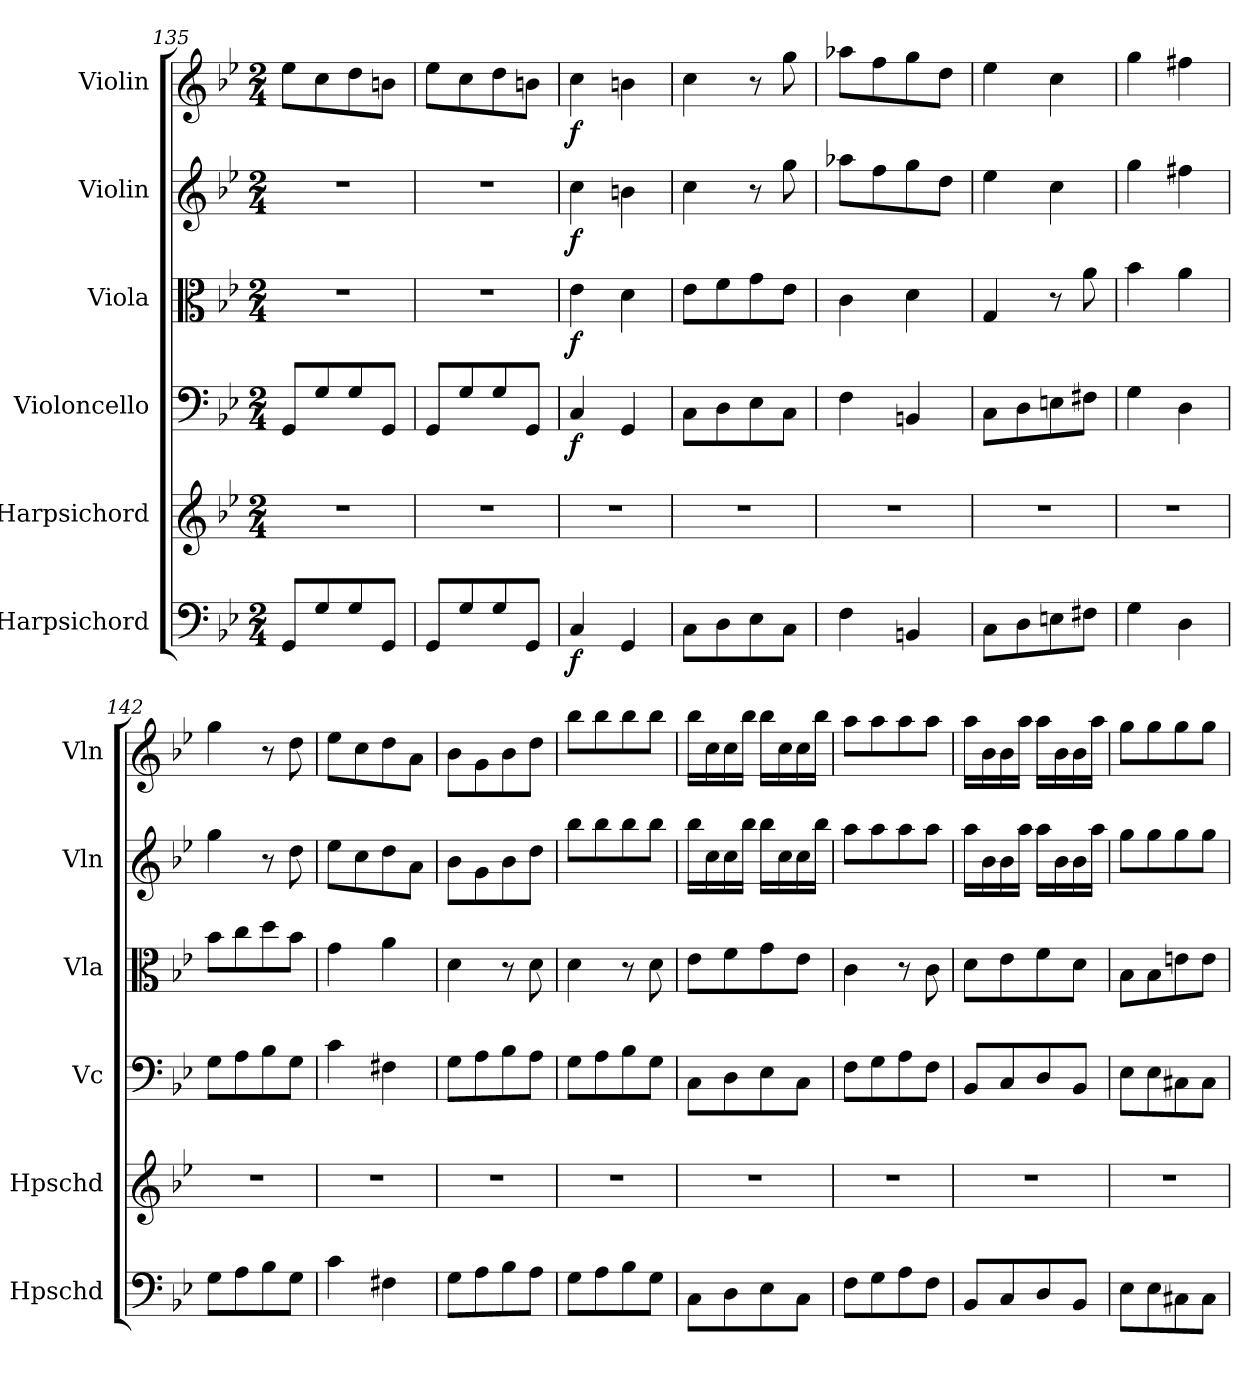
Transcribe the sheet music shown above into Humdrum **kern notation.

**kern	**dynam	**kern	**kern	**dynam	**kern	**dynam	**kern	**dynam	**kern	**dynam
*part6	*part6	*part5	*part4	*part4	*part3	*part3	*part2	*part2	*part1	*part1
*staff6	*staff6	*staff5	*staff4	*staff4	*staff3	*staff3	*staff2	*staff2	*staff1	*staff1
*I"Harpsichord	*	*I"Harpsichord	*I"Violoncello	*	*I"Viola	*	*I"Violin	*	*I"Violin	*
*I'Hpschd	*	*I'Hpschd	*I'Vc	*	*I'Vla	*	*I'Vln	*	*I'Vln	*
*clefF4	*	*clefG2	*clefF4	*	*clefC3	*	*clefG2	*	*clefG2	*
*k[b-e-]	*	*k[b-e-]	*k[b-e-]	*	*k[b-e-]	*	*k[b-e-]	*	*k[b-e-]	*
*M2/4	*	*M2/4	*M2/4	*	*M2/4	*	*M2/4	*	*M2/4	*
=135	=135	=135	=135	=135	=135	=135	=135	=135	=135	=135
8GG/L	.	2r	8GG/L	.	2r	.	2r	.	8ee-\L	.
8G/	.	.	8G/	.	.	.	.	.	8cc\	.
8G/	.	.	8G/	.	.	.	.	.	8dd\	.
8GG/J	.	.	8GG/J	.	.	.	.	.	8bn\J	.
=136	=136	=136	=136	=136	=136	=136	=136	=136	=136	=136
8GG/L	.	2r	8GG/L	.	2r	.	2r	.	8ee-\L	.
8G/	.	.	8G/	.	.	.	.	.	8cc\	.
8G/	.	.	8G/	.	.	.	.	.	8dd\	.
8GG/J	.	.	8GG/J	.	.	.	.	.	8bn\J	.
=137	=137	=137	=137	=137	=137	=137	=137	=137	=137	=137
4C/	f	2r	4C/	f	4e-\	f	4cc\	f	4cc\	f
4GG/	.	.	4GG/	.	4d\	.	4bn\	.	4bn\	.
=138	=138	=138	=138	=138	=138	=138	=138	=138	=138	=138
8C\L	.	2r	8C\L	.	8e-\L	.	4cc\	.	4cc\	.
8D\	.	.	8D\	.	8f\	.	.	.	.	.
8E-\	.	.	8E-\	.	8g\	.	8r	.	8r	.
8C\J	.	.	8C\J	.	8e-\J	.	8gg\	.	8gg\	.
=139	=139	=139	=139	=139	=139	=139	=139	=139	=139	=139
4F\	.	2r	4F\	.	4c\	.	8aa-X\L	.	8aa-X\L	.
.	.	.	.	.	.	.	8ff\	.	8ff\	.
4BBn/	.	.	4BBn/	.	4d\	.	8gg\	.	8gg\	.
.	.	.	.	.	.	.	8dd\J	.	8dd\J	.
=140	=140	=140	=140	=140	=140	=140	=140	=140	=140	=140
8C\L	.	2r	8C\L	.	4G/	.	4ee-\	.	4ee-\	.
8D\	.	.	8D\	.	.	.	.	.	.	.
8En\	.	.	8En\	.	8r	.	4cc\	.	4cc\	.
8F#X\J	.	.	8F#X\J	.	8a\	.	.	.	.	.
=141	=141	=141	=141	=141	=141	=141	=141	=141	=141	=141
4G\	.	2r	4G\	.	4b-\	.	4gg\	.	4gg\	.
4D\	.	.	4D\	.	4a\	.	4ff#X\	.	4ff#X\	.
=142	=142	=142	=142	=142	=142	=142	=142	=142	=142	=142
8G\L	.	2r	8G\L	.	8b-\L	.	4gg\	.	4gg\	.
8A\	.	.	8A\	.	8cc\	.	.	.	.	.
8B-\	.	.	8B-\	.	8dd\	.	8r	.	8r	.
8G\J	.	.	8G\J	.	8b-\J	.	8dd\	.	8dd\	.
=143	=143	=143	=143	=143	=143	=143	=143	=143	=143	=143
4c\	.	2r	4c\	.	4g\	.	8ee-\L	.	8ee-\L	.
.	.	.	.	.	.	.	8cc\	.	8cc\	.
4F#X\	.	.	4F#X\	.	4a\	.	8dd\	.	8dd\	.
.	.	.	.	.	.	.	8a\J	.	8a\J	.
=144	=144	=144	=144	=144	=144	=144	=144	=144	=144	=144
8G\L	.	2r	8G\L	.	4d\	.	8b-\L	.	8b-\L	.
8A\	.	.	8A\	.	.	.	8g\	.	8g\	.
8B-\	.	.	8B-\	.	8r	.	8b-\	.	8b-\	.
8A\J	.	.	8A\J	.	8d\	.	8dd\J	.	8dd\J	.
=145	=145	=145	=145	=145	=145	=145	=145	=145	=145	=145
8G\L	.	2r	8G\L	.	4d\	.	8bb-\L	.	8bb-\L	.
8A\	.	.	8A\	.	.	.	8bb-\	.	8bb-\	.
8B-\	.	.	8B-\	.	8r	.	8bb-\	.	8bb-\	.
8G\J	.	.	8G\J	.	8d\	.	8bb-\J	.	8bb-\J	.
=146	=146	=146	=146	=146	=146	=146	=146	=146	=146	=146
8C\L	.	2r	8C\L	.	8e-\L	.	16bb-\LL	.	16bb-\LL	.
.	.	.	.	.	.	.	16cc\	.	16cc\	.
8D\	.	.	8D\	.	8f\	.	16cc\	.	16cc\	.
.	.	.	.	.	.	.	16bb-\JJ	.	16bb-\JJ	.
8E-\	.	.	8E-\	.	8g\	.	16bb-\LL	.	16bb-\LL	.
.	.	.	.	.	.	.	16cc\	.	16cc\	.
8C\J	.	.	8C\J	.	8e-\J	.	16cc\	.	16cc\	.
.	.	.	.	.	.	.	16bb-\JJ	.	16bb-\JJ	.
=147	=147	=147	=147	=147	=147	=147	=147	=147	=147	=147
8F\L	.	2r	8F\L	.	4c\	.	8aa\L	.	8aa\L	.
8G\	.	.	8G\	.	.	.	8aa\	.	8aa\	.
8A\	.	.	8A\	.	8r	.	8aa\	.	8aa\	.
8F\J	.	.	8F\J	.	8c\	.	8aa\J	.	8aa\J	.
=148	=148	=148	=148	=148	=148	=148	=148	=148	=148	=148
8BB-/L	.	2r	8BB-/L	.	8d\L	.	16aa\LL	.	16aa\LL	.
.	.	.	.	.	.	.	16b-\	.	16b-\	.
8C/	.	.	8C/	.	8e-\	.	16b-\	.	16b-\	.
.	.	.	.	.	.	.	16aa\JJ	.	16aa\JJ	.
8D/	.	.	8D/	.	8f\	.	16aa\LL	.	16aa\LL	.
.	.	.	.	.	.	.	16b-\	.	16b-\	.
8BB-/J	.	.	8BB-/J	.	8d\J	.	16b-\	.	16b-\	.
.	.	.	.	.	.	.	16aa\JJ	.	16aa\JJ	.
=149	=149	=149	=149	=149	=149	=149	=149	=149	=149	=149
8E-\L	.	2r	8E-\L	.	8B-\L	.	8gg\L	.	8gg\L	.
8E-\	.	.	8E-\	.	8B-\	.	8gg\	.	8gg\	.
8C#X\	.	.	8C#X\	.	8en\	.	8gg\	.	8gg\	.
8C#\J	.	.	8C#\J	.	8e\J	.	8gg\J	.	8gg\J	.
=	=	=	=	=	=	=	=	=	=	=
*-	*-	*-	*-	*-	*-	*-	*-	*-	*-	*-
